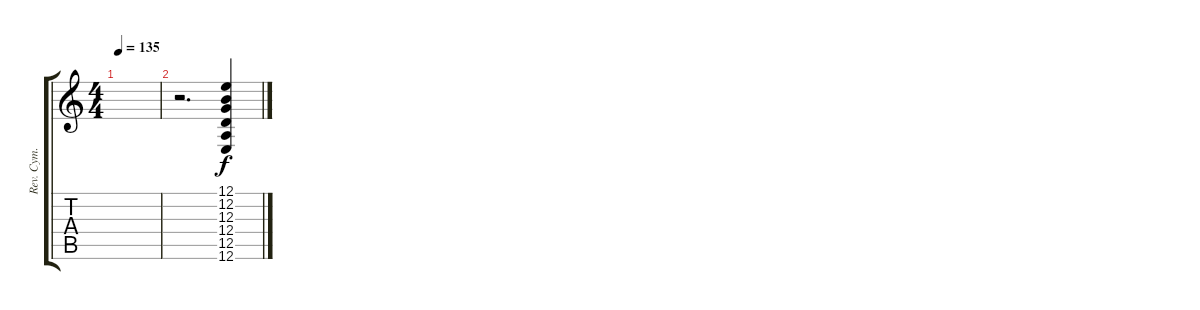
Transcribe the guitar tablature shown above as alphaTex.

\track ("Rev. Cym." "Rev. Cym.") {instrument reversecymbal}
\staff {score tabs}
\tuning (E4 B3 G3 D3 A2 E2) {hide}
\ts (4 4)
\tempo 135
\clef g2
\ks c
|
r.2{d} (12.1 12.2 12.3 12.4 12.5 12.6).4
